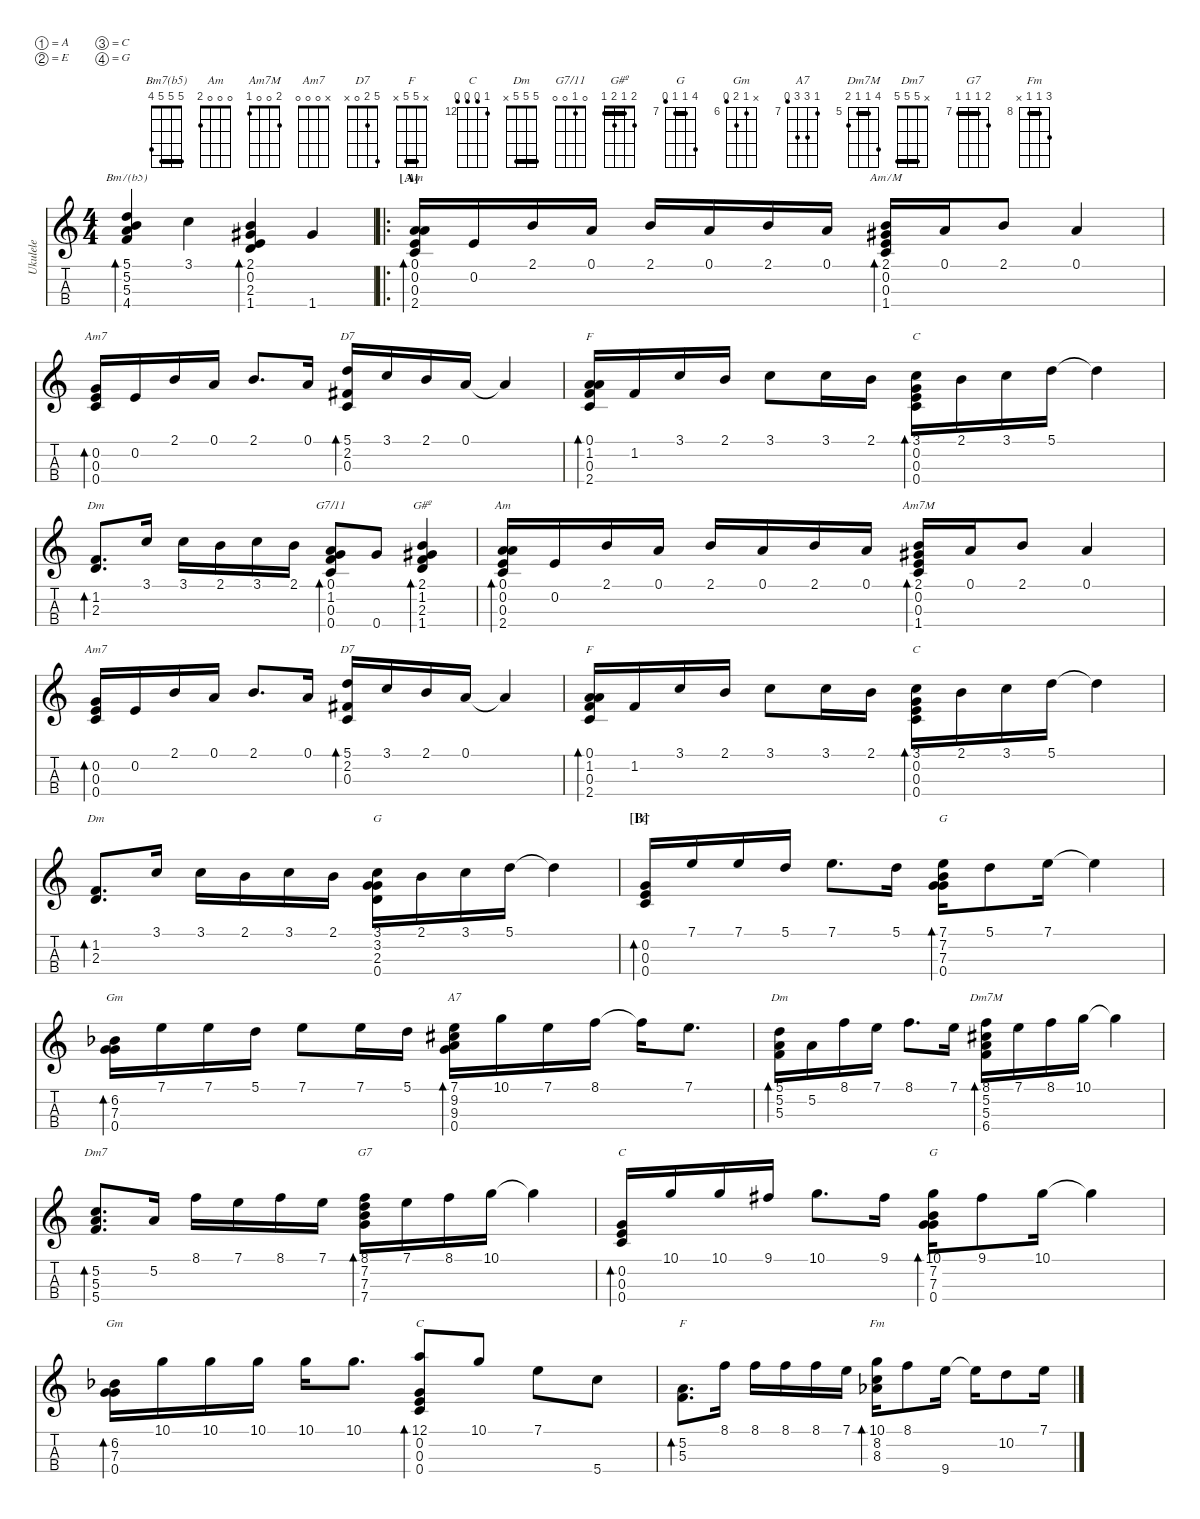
\defaultSystemsLayout 4
\hideDynamics
\bracketExtendMode nobrackets
\otherSystemsTrackNameOrientation horizontal
\defaultBarNumberDisplay Hide
\track ("Ukulele" "Ukulele") {instrument acousticguitarnylon}
\staff {score tabs}
\tuning (A4 E4 C4 G4)
\displaytranspose 0
\chord ("Bm7(b5)" 5 5 5 4) {barre (5 5)}
\chord ("Am" 0 0 0 2)
\chord ("Am7M" 2 0 0 1)
\chord ("Am7" x 0 0 0)
\chord ("D7" 5 2 0 x)
\chord ("F" 0 1 2 2)
\chord ("C" 3 0 0 0)
\chord ("Dm" x 1 2 x)
\chord ("G7/11" 0 1 0 0)
\chord ("G#º" 2 1 2 1) {barre 1}
\chord ("G" 3 3 2 0) {barre 3}
\chord ("C" x 0 0 0)
\chord ("G" 7 7 7 6) {firstfret 7 barre (7 7)}
\chord ("Gm" x 6 7 5) {firstfret 6}
\chord ("A7" 7 9 9 6) {firstfret 7}
\chord ("Dm" 5 5 5 x) {barre (5 5)}
\chord ("Dm7M" 8 5 5 6) {firstfret 5 barre 5}
\chord ("Dm7" x 5 5 5) {barre (5 5)}
\chord ("G7" 8 7 7 7) {firstfret 7 barre (7 7)}
\chord ("G" 10 7 7 6) {firstfret 7 barre 7}
\chord ("C" 12 11 11 11) {firstfret 12}
\chord ("F" x 5 5 x) {barre 5}
\chord ("Fm" 10 8 8 x) {firstfret 8 barre 8}
\ts (4 4)
\tempo (60 hide)
\clef g2
\ks c
(5.3 5.2 5.1 4.4).4{bd 89 ch "Bm7(b5)" dy mf instrument acousticguitarnylon beam Up} 3.1.4{beam Down} (2.1 0.2 1.4{acc #} 2.3).4{bd 88 beam Up} 1.4{acc #}.4{beam Up} |
\ro
\section ("A" " ")
(0.1 2.4 0.2 0.3).16{bd 87 ch "Am" beam Up} 0.2.16{beam Up} 2.1.16{beam Up} 0.1.16{beam Up} 2.1.16{beam Up} 0.1.16{beam Up} 2.1.16{beam Up} 0.1.16{beam Up} (2.1 1.4{acc #} 0.2 0.3).16{bd 86 ch "Am7M" beam Up} 0.1.16{beam Up} 2.1.8{beam Up} 0.1.4{beam Up} |
(0.4 0.2 0.3).16{bd 85 ch "Am7" beam Up} 0.2.16{beam Up} 2.1.16{beam Up} 0.1.16{beam Up} 2.1.8{d beam Up} 0.1.16{beam Up} (5.1 2.2{acc #} 0.3).16{bd 84 ch "D7" beam Up} 3.1.16{beam Up} 2.1.16{beam Up} 0.1.16{beam Up} 0.1{t}.4{beam Up} |
(0.1 2.4 1.2 0.3).16{bd 80 ch "F" beam Up} 1.2.16{beam Up} 3.1.16{beam Up} 2.1.16{beam Up} 3.1.8{beam Down} 3.1.16{beam Down} 2.1.16{beam Down} (3.1 0.2 0.3 0.4).16{bd 81 ch "C" beam Down} 2.1.16{beam Down} 3.1.16{beam Down} 5.1.16{beam Down} 5.1{t}.4{beam Down} |
(1.2 2.3).8{d bd 82 ch "Dm" beam Up} 3.1.16{beam Up} 3.1.16{beam Down} 2.1.16{beam Down} 3.1.16{beam Down} 2.1.16{beam Down} (0.1 1.2 0.3 0.4).8{bd 83 ch "G7/11" beam Up} 0.4.8{beam Up} (2.3 1.2 1.4{acc #} 2.1).4{bd 84 ch "G#º" beam Up} |
(0.1 2.4 0.2 0.3).16{bd 87 ch "Am" beam Up} 0.2.16{beam Up} 2.1.16{beam Up} 0.1.16{beam Up} 2.1.16{beam Up} 0.1.16{beam Up} 2.1.16{beam Up} 0.1.16{beam Up} (2.1 1.4{acc #} 0.2 0.3).16{bd 86 ch "Am7M" beam Up} 0.1.16{beam Up} 2.1.8{beam Up} 0.1.4{beam Up} |
(0.4 0.2 0.3).16{bd 85 ch "Am7" beam Up} 0.2.16{beam Up} 2.1.16{beam Up} 0.1.16{beam Up} 2.1.8{d beam Up} 0.1.16{beam Up} (5.1 2.2{acc #} 0.3).16{bd 84 ch "D7" beam Up} 3.1.16{beam Up} 2.1.16{beam Up} 0.1.16{beam Up} 0.1{t}.4{beam Up} |
(0.1 2.4 1.2 0.3).16{bd 80 ch "F" beam Up} 1.2.16{beam Up} 3.1.16{beam Up} 2.1.16{beam Up} 3.1.8{beam Down} 3.1.16{beam Down} 2.1.16{beam Down} (3.1 0.2 0.3 0.4).16{bd 81 ch "C" beam Down} 2.1.16{beam Down} 3.1.16{beam Down} 5.1.16{beam Down} 5.1{t}.4{beam Down} |
(1.2 2.3).8{d bd 82 ch "Dm" beam Up} 3.1.16{beam Up} 3.1.16{beam Down} 2.1.16{beam Down} 3.1.16{beam Down} 2.1.16{beam Down} (3.1 0.4 3.2 2.3).16{ch "G" beam Down} 2.1.16{beam Down} 3.1.16{beam Down} 5.1.16{beam Down} 5.1{t}.4{beam Down} |
\section ("B" "")
(0.3 0.2 0.4).16{bd 79 ch "C" beam Up} 7.1.16{beam Up} 7.1.16{beam Up} 5.1.16{beam Up} 7.1.8{d beam Down} 5.1.16{beam Down} (7.1 0.4 7.3 7.2).16{bd 78 ch "G" beam Down} 5.1.8{beam Down} 7.1.16{beam Down} 7.1{t}.4{beam Down} |
(0.4 7.3 6.2{acc b}).16{bd 77 ch "Gm" beam Down} 7.1.16{beam Down} 7.1.16{beam Down} 5.1.16{beam Down} 7.1.8{beam Down} 7.1.16{beam Down} 5.1.16{beam Down} (7.1 0.4 9.3 9.2{acc #}).16{bd 76 ch "A7" beam Down} 10.1.16{beam Down} 7.1.16{beam Down} 8.1.16{beam Down} 8.1{t}.16{beam Down} 7.1.8{d beam Down} |
(5.3 5.2 5.1).16{bd 75 ch "Dm" beam Down} 5.2.16{beam Down} 8.1.16{beam Down} 7.1.16{beam Down} 8.1.8{d beam Down} 7.1.16{beam Down} (8.1 6.4{acc #} 5.2 5.3).16{bd 75 ch "Dm7M" beam Down} 7.1.16{beam Down} 8.1.16{beam Down} 10.1.16{beam Down} 10.1{t}.4{beam Down} |
(5.3 5.2 5.4).8{d bd 74 ch "Dm7" beam Up} 5.2.16{beam Up} 8.1.16{beam Down} 7.1.16{beam Down} 8.1.16{beam Down} 7.1.16{beam Down} (8.1 7.4 7.2 7.3).16{bd 73 ch "G7" beam Down} 7.1.16{beam Down} 8.1.16{beam Down} 10.1.16{beam Down} 10.1{t}.4{beam Down} |
(0.3 0.2 0.4).16{bd 72 ch "C" beam Up} 10.1.16{beam Up} 10.1.16{beam Up} 9.1{acc #}.16{beam Up} 10.1.8{d beam Down} 9.1{acc #}.16{beam Down} (10.1 0.4 7.3 7.2).16{bd 71 ch "G" beam Down} 9.1{acc #}.8{beam Down} 10.1.16{beam Down} 10.1{t}.4{beam Down} |
(7.3 0.4 6.2{acc b}).16{bd 70 ch "Gm" beam Down} 10.1.16{beam Down} 10.1.16{beam Down} 10.1.16{beam Down} 10.1.16{beam Down} 10.1.8{d beam Down} (12.1 0.4 0.2 0.3).8{bd 69 ch "C" beam Up} 10.1.8{beam Up} 7.1.8{beam Down} 5.4.8{beam Down} |
(5.3 5.2).8{d bd 68 ch "F" beam Down} 8.1.16{beam Down} 8.1.16{beam Down} 8.1.16{beam Down} 8.1.16{beam Down} 7.1.16{beam Down} (10.1 8.2 8.3{acc b}).16{bd 67 ch "Fm" beam Down} 8.1.8{beam Down} 9.4.16{beam Down} 9.4{t}.16{beam Down} 10.2.8{beam Down} 7.1.16{beam Down}
